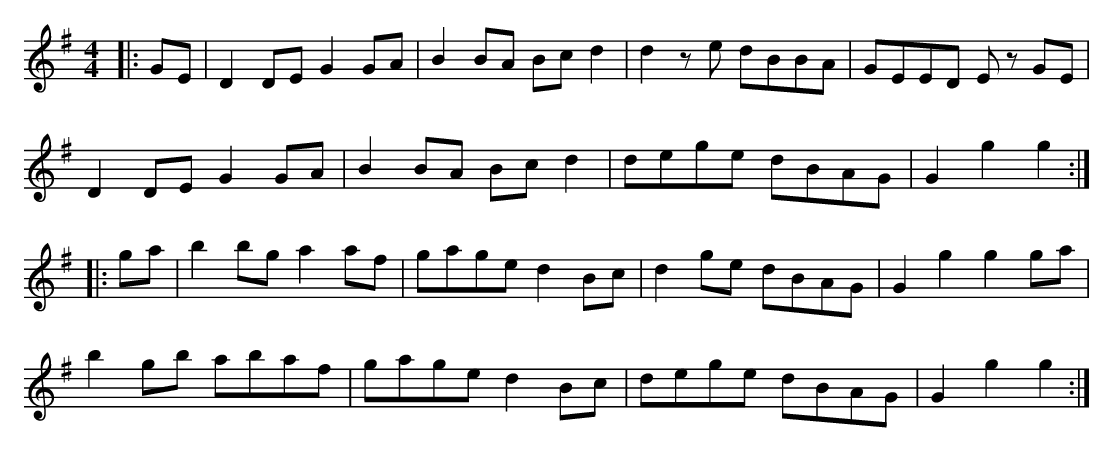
X:1
M:4/4
K:G
|:GE | D2 DE G2 GA | B2 BA Bc d2 | d2ze dBBA | GEED Ez GE |
D2 DE G2 GA | B2 BA Bc d2 | dege dBAG |G2 g2 g2 :|
|: ga | b2 bg a2 af | gage d2 Bc | d2 ge dBAG | G2 g2 g2 ga |
b2 gb abaf | gage d2 Bc | dege dBAG |G2 g2 g2 :|
